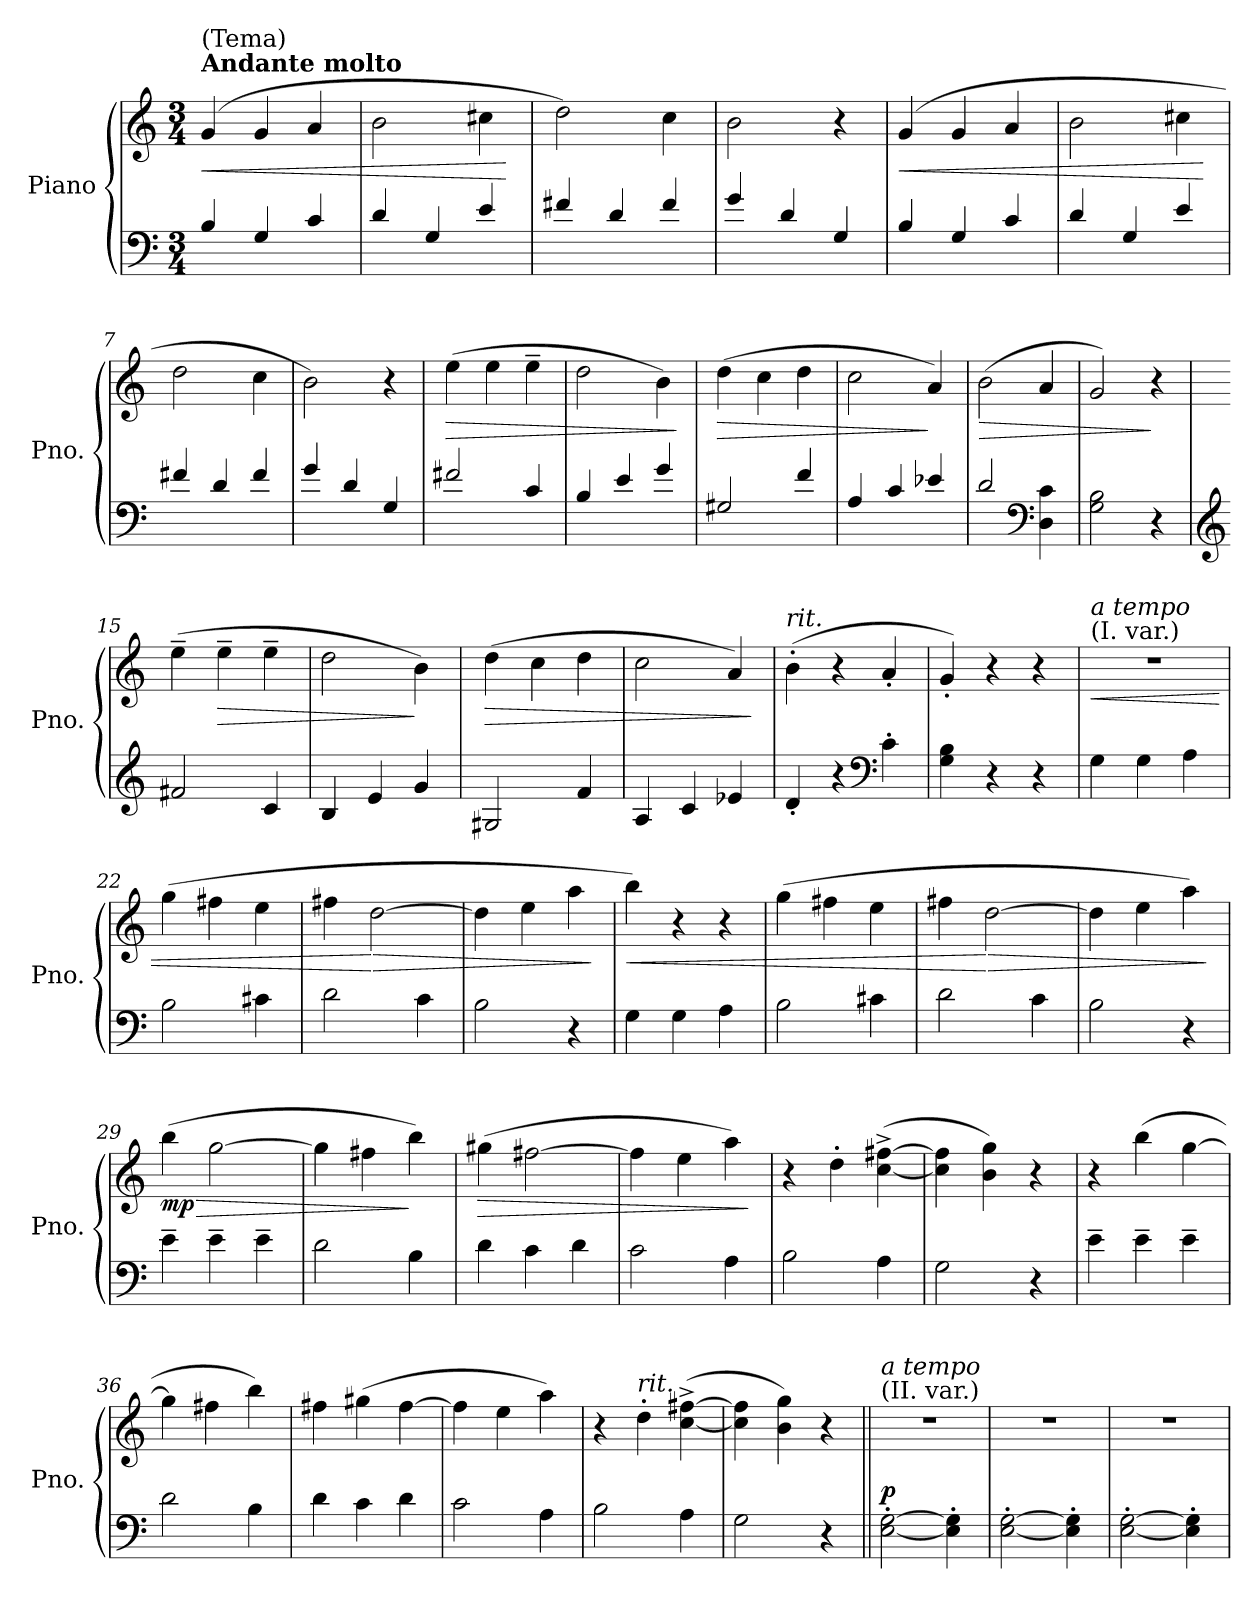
**kern	**kern	**dynam
*part1	*part1	*part1
*staff2	*staff1	*staff1/2
*I"Piano	*	*
*I'Pno.	*	*
*clefF4	*clefG2	*
*k[]	*k[]	*
*M3/4	*M3/4	*
=1	=1	=1
!	!LO:TX:a:B:t=Andante molto	!
!	!LO:TX:a:t=(Tema)	!
!	!	!LO:HP:b
!	!	!LO:DY:n=1:b=2
!	!	!LO:DY:n=2:b=2
4B/	(>4g/	< p other-dynamics
4G/	4g/	.
4c/	4a/	.
=2	=2	=2
4d/	2b\	.
4G/	.	.
4e/	4cc#X\	.
.	.	[
=3	=3	=3
4f#X/	2dd\)	.
4d/	.	.
4f#/	4cc\	.
=4	=4	=4
4g/	2b\	.
4d/	.	.
4G/	4r	.
=5	=5	=5
!	!	!LO:HP:b
4B/	(>4g/	<
4G/	4g/	.
4c/	4a/	.
=6	=6	=6
4d/	2b\	.
4G/	.	.
4e/	4cc#X\	.
.	.	[
=7	=7	=7
4f#X/	2dd\	.
4d/	.	.
4f#/	4cc\	.
=8	=8	=8
4g/	2b\)	.
4d/	.	.
4G/	4r	.
!!LO:LB:g=z
=9	=9	=9
!	!	!LO:HP:b
2f#X/	(>4ee\	>
.	4ee\	.
4c/	4ee~\	.
=10	=10	=10
4B/	2dd\	.
4e/	.	.
4g/	4b\)	.
.	.	]
=11	=11	=11
!	!	!LO:HP:b
2G#X/	(>4dd\	>
.	4cc\	.
4f/	4dd\	.
=12	=12	=12
4A/	2cc\	.
4c/	.	.
4e-X/	4a/)	]
=13	=13	=13
!	!	!LO:HP:b
2d/	(>2b\	>
*clefF4	*	*
4D\ 4c\	4a/	.
=14	=14	=14
2G\ 2B\	2g/)	.
4r	4r	]
=15	=15	=15
*clefG2	*	*
!	!	!LO:DY:b
!	!	!LO:DY:n=1:b
2f#X/	(>4ee~\	other-dynamics p
!	!	!LO:HP:b
.	4ee~\	>
4c/	4ee~\	.
=16	=16	=16
4B/	2dd\	.
4e/	.	.
4g/	4b\)	]
!!LO:LB:g=z
=17	=17	=17
!	!	!LO:HP:b
2G#X/	(>4dd\	>
.	4cc\	.
4f/	4dd\	.
=18	=18	=18
4A/	2cc\	.
4c/	.	.
4e-X/	4a/)	.
.	.	]
=19	=19	=19
!	!LO:TX:a:i:t=rit.	!
4d'/	(>4b'\	.
4r	4r	.
*clefF4	*	*
4c'\	4a'/	.
=20	=20	=20
4G\ 4B\	4g'/)	.
4r	4r	.
4r	4r	.
=21	=21	=21
!	!LO:TX:a:t=(I. var.)	!
!	!LO:TX:a:i:t=a tempo	!
!	!	!LO:HP:b
!	!	!LO:DY:n=1:a=2
!	!	!LO:DY:n=2:a=2
4G\	2.r	< p other-dynamics
4G\	.	.
4A\	.	.
=22	=22	=22
2B\	(>4gg\	.
.	4ff#X\	.
4c#X\	4ee\	.
=23	=23	=23
2d\	4ff#X\	.
!	!	!LO:HP:n=1:b
.	[2dd\	[ >
4c\	.	.
=24	=24	=24
2B\	4dd\]	.
.	4ee\	.
4r	4aa\	.
.	.	]
!!LO:LB:g=z
=25	=25	=25
!	!	!LO:HP:b
4G\	4bb\)	<
4G\	4r	.
4A\	4r	.
=26	=26	=26
2B\	(>4gg\	.
.	4ff#X\	.
4c#X\	4ee\	.
=27	=27	=27
2d\	4ff#X\	.
!	!	!LO:HP:n=1:b
.	[2dd\	[ >
4c\	.	.
=28	=28	=28
2B\	4dd\]	.
.	4ee\	.
4r	4aa\)	.
.	.	]
=29	=29	=29
!	!	!LO:HP:b
!	!	!LO:DY:n=1:b
4e~\	(>4bb\	> mp
4e~\	[2gg\	.
4e~\	.	.
=30	=30	=30
2d\	4gg\]	.
.	4ff#X\	.
4B\	4bb\)	]
=31	=31	=31
!	!	!LO:HP:b
4d\	(>4gg#X\	>
4c\	[2ff#X\	.
4d\	.	.
=32	=32	=32
2c\	4ff#\]	.
.	4ee\	.
4A\	4aa\)	.
.	.	]
!!LO:LB:g=z
=33	=33	=33
2B\	4r	.
.	4dd'\	.
4A\	(>[4cc\^ [4ff#X\^	.
=34	=34	=34
2G\	4cc\] 4ff#\]	.
.	4b\ 4gg\)	.
4r	4r	.
=35	=35	=35
4e~\	4r	.
4e~\	(>4bb\	.
4e~\	[4gg\	.
=36	=36	=36
2d\	4gg\]	.
.	4ff#X\	.
4B\	4bb\)	.
=37	=37	=37
4d\	4ff#X\	.
4c\	(>4gg#X\	.
4d\	[4ff#\	.
=38	=38	=38
2c\	4ff#\]	.
.	4ee\	.
4A\	4aa\)	.
=39	=39	=39
2B\	4r	.
!	!LO:TX:a:i:t=rit.	!
.	4dd'\	.
4A\	(>[4cc\^ [4ff#X\^	.
=40	=40	=40
2G\	4cc\] 4ff#\]	.
.	4b\ 4gg\)	.
4r	4r	.
!!LO:PB:g=z
=41||	=41||	=41||
!	!LO:TX:a:t=(II. var.)	!
!	!LO:TX:a:i:t=a tempo	!
!	!	!LO:DY:a=2
[2E\' [2G\'	2.r	p
4E\]' 4G\]'	.	.
=42	=42	=42
[2E\' [2G\'	2.r	.
4E\]' 4G\]'	.	.
=43	=43	=43
[2E\' [2G\'	2.r	.
4E\]' 4G\]'	.	.
=	=	=
*-	*-	*-
